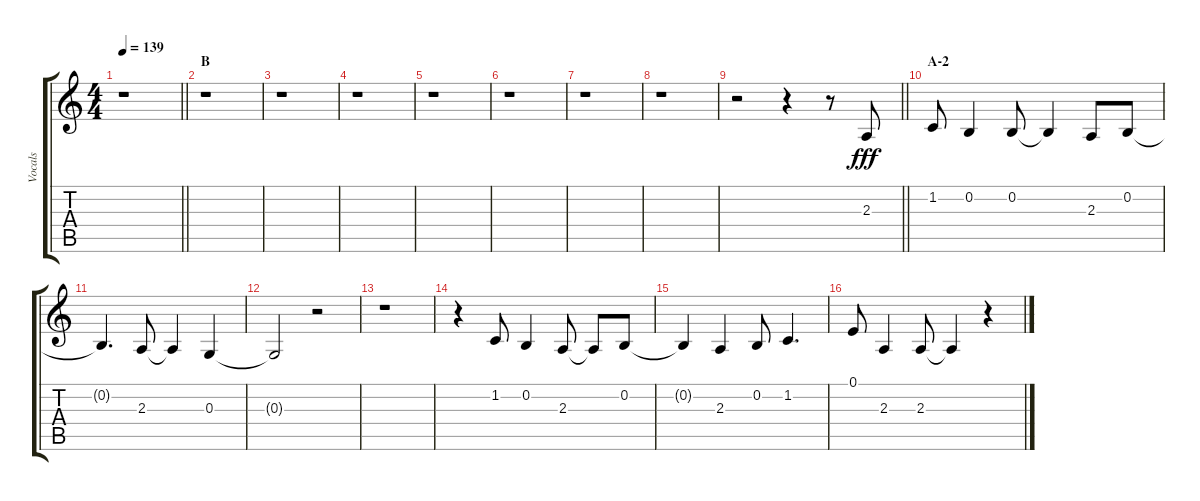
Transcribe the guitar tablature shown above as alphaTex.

\track ("Vocals" "Vocals") {instrument voiceoohs}
\staff {score tabs}
\tuning (E4 B3 G3 D3 A2 E2) {hide}
\ts (4 4)
\tempo 139
\clef g2
\barLineRight lightlight
\ks aminor
r.1{dy f} |
\section ("" "B")
r.1 |
r.1 |
r.1 |
r.1 |
r.1 |
r.1 |
r.1 |
\barLineRight lightlight
r.2 r.4 r.8 2.3.8{dy fff} |
\section ("" "A-2")
1.2.8 0.2.4 0.2.8 0.2{t}.4 2.3.8 0.2.8 |
0.2{t}.4{d} 2.3.8 2.3{t}.4 0.3.4 |
0.3{t}.2 r.2 |
r.1 |
r.4 1.2.8 0.2.4 2.3.8 2.3{t}.8 0.2.8 |
0.2{t}.4 2.3.4 0.2.8 1.2.4{d} |
0.1.8 2.3.4 2.3.8 2.3{t}.4 r.4
